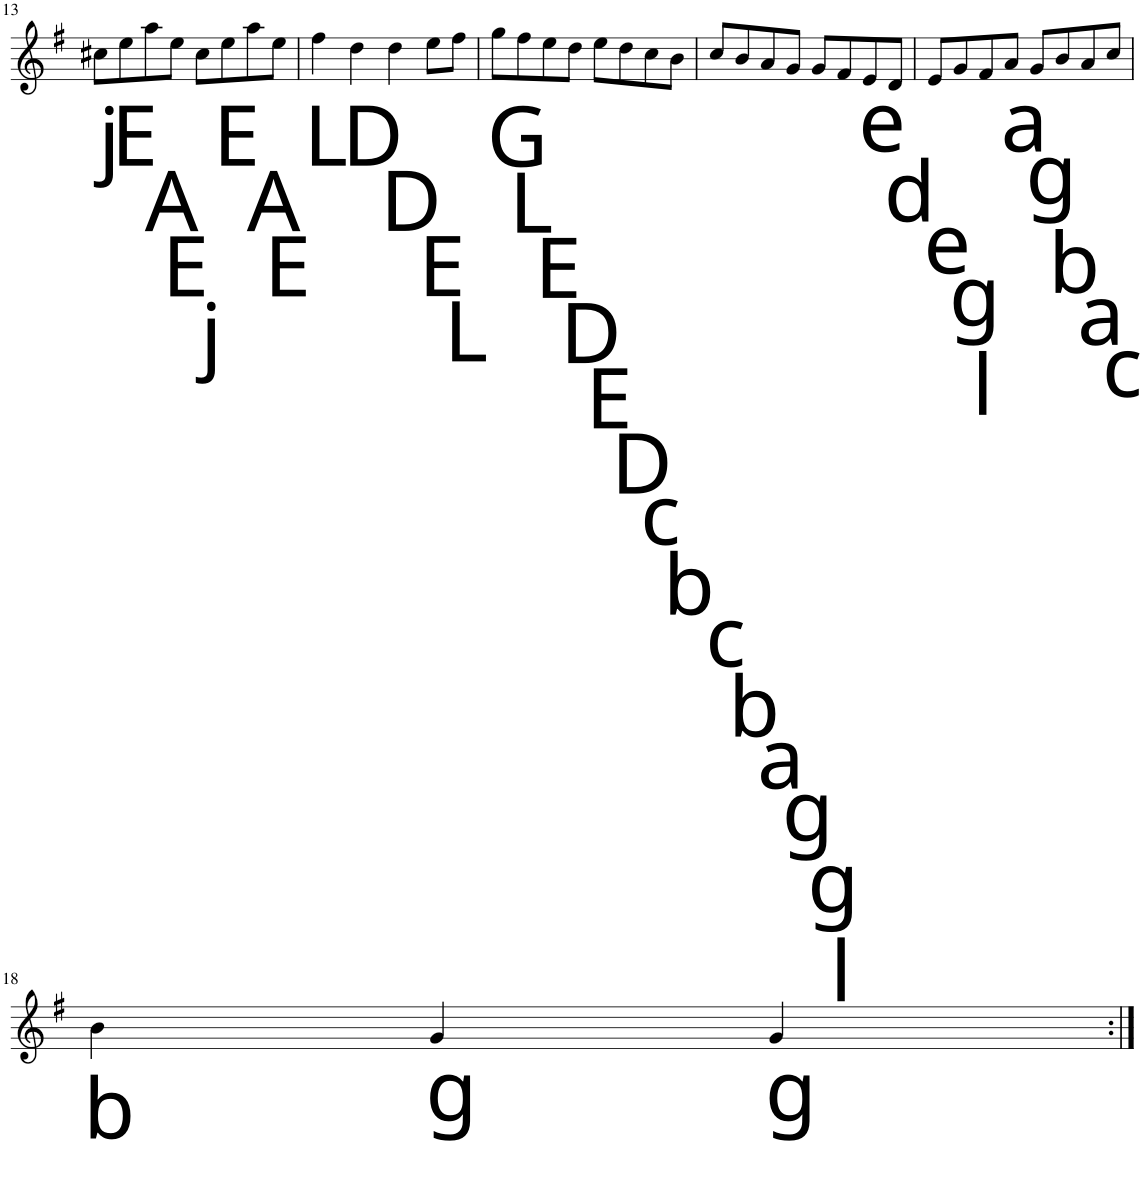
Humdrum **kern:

**kern
*part1
*staff1
*I"Piano
*I'Pno.
!!LO:PB:g=z
*clefG2
*k[f#]
*M4/4
=13
!LO:TX:b:t=j
8cc#X\L
!LO:TX:b:t=E
8ee\
!LO:TX:b:t=A
8aa\
!LO:TX:b:t=E
8ee\J
!LO:TX:b:t=j
8cc#\L
!LO:TX:b:t=E
8ee\
!LO:TX:b:t=A
8aa\
!LO:TX:b:t=E
8ee\J
=14
!LO:TX:b:t=L
4ff#\
!LO:TX:b:t=D
4dd\
!LO:TX:b:t=D
4dd\
!LO:TX:b:t=E
8ee\L
!LO:TX:b:t=L
8ff#\J
=15
!LO:TX:b:t=G
8gg\L
!LO:TX:b:t=L
8ff#\
!LO:TX:b:t=E
8ee\
!LO:TX:b:t=D
8dd\J
!LO:TX:b:t=E
8ee\L
!LO:TX:b:t=D
8dd\
!LO:TX:b:t=c
8cc\
!LO:TX:b:t=b
8b\J
=16
!LO:TX:b:t=c
8cc/L
!LO:TX:b:t=b
8b/
!LO:TX:b:t=a
8a/
!LO:TX:b:t=g
8g/J
!LO:TX:b:t=g
8g/L
!LO:TX:b:t=l
8f#/
!LO:TX:b:t=e
8e/
!LO:TX:b:t=d
8d/J
=17
!LO:TX:b:t=e
8e/L
!LO:TX:b:t=g
8g/
!LO:TX:b:t=l
8f#/
!LO:TX:b:t=a
8a/J
!LO:TX:b:t=g
8g/L
!LO:TX:b:t=b
8b/
!LO:TX:b:t=a
8a/
!LO:TX:b:t=c
8cc/J
!!LO:LB:g=z
=18
!LO:TX:b:t=b
4b\
!LO:TX:b:t=g
4g/
!LO:TX:b:t=g
4g/
=:|!
*-
